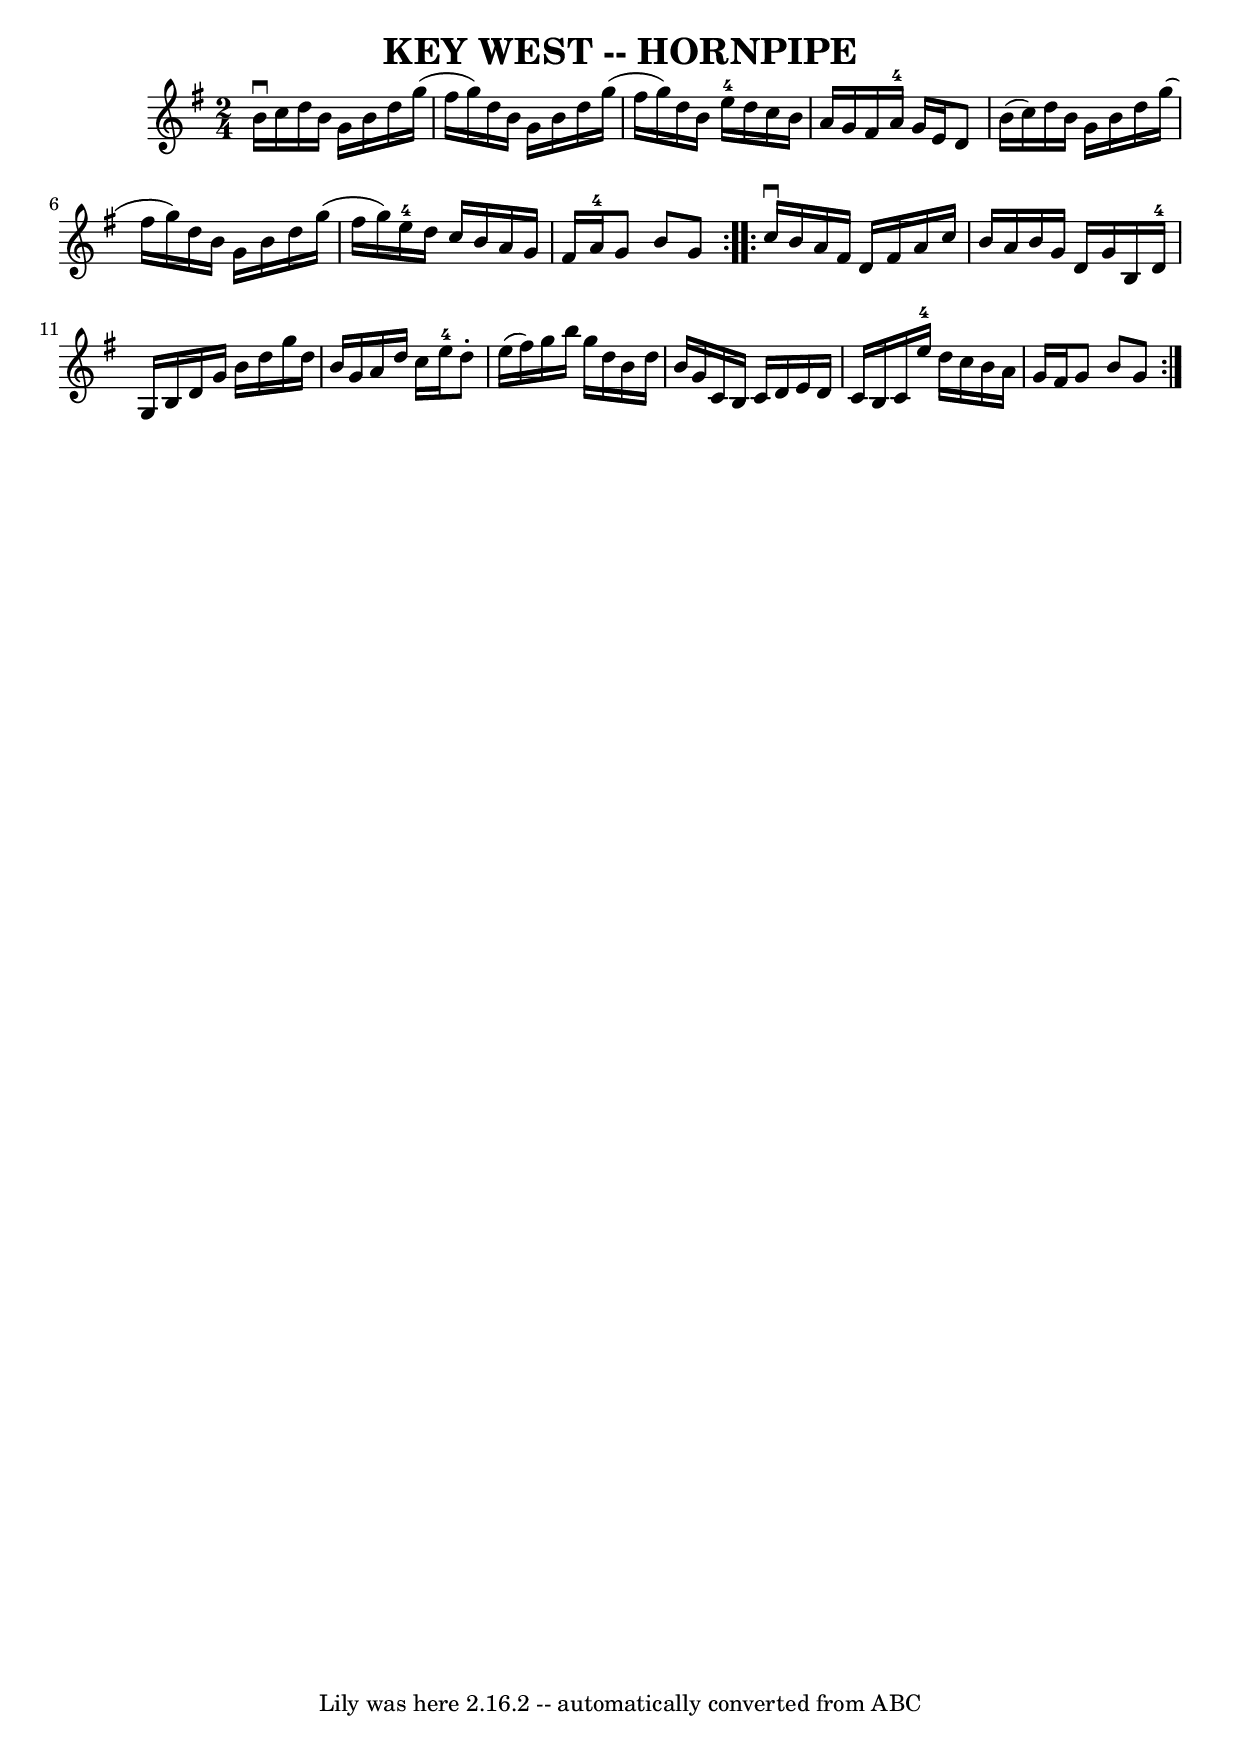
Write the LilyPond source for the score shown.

\version "2.16.2"
\include "Mammoth.ily"
\header {
	%% book = "Ryan's Mammoth Collection of Fiddle Tunes"
	crossRefNumber = "1"
	footnotes = ""
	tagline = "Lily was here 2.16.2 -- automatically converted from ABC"
	title = "KEY WEST -- HORNPIPE"
}
voicedefault =  {


\repeat volta 2 {
\time 2/4 
\key g \major b'16^\downbow c''16        |
 d''16    
b'16 g'16 b'16 d''16 g''16 (fis''16 g''16)   |
   
d''16 b'16 g'16 b'16 d''16 g''16 (fis''16 g''16)   
|
 d''16 b'16 e''16-4 d''16 c''16 b'16 a'16 g'16 
   |
 fis'16 a'16-4 g'16 e'16 d'8 b'16 (c''16)   
|
     |
 d''16 b'16 g'16 b'16 d''16 g''16 (
fis''16 g''16)   |
 d''16 b'16 g'16 b'16 d''16    
g''16 (fis''16 g''16)   |
 e''16-4 d''16 c''16    
b'16 a'16 g'16 fis'16 a'16-4   |
 g'8 b'8 g'8    } 
    \repeat volta 2 { c''16^\downbow b'16        |
 a'16 fis'16 
 d'16 fis'16 a'16 c''16 b'16 a'16    |
 b'16 g'16   
 d'16 g'16 b16 d'16-4 g16 b16    |
 d'16 g'16    
b'16 d''16 g''16 d''16 b'16 g'16    |
 a'16 d''16    
c''16 e''16-4 d''8 -. e''16 (fis''16)   |
     |
   
g''16 b''16 g''16 d''16 b'16 d''16 b'16 g'16    |
   
c'16 b16 c'16 d'16 e'16 d'16 c'16 b16    |
 c'16   
 e''16-4 d''16 c''16 b'16 a'16 g'16 fis'16    |
   
g'8 b'8 g'8    }   
}

\score{
    <<

	\context Staff="default"
	{
	    \voicedefault 
	}

    >>
	\layout {
	}
	\midi {}
}
